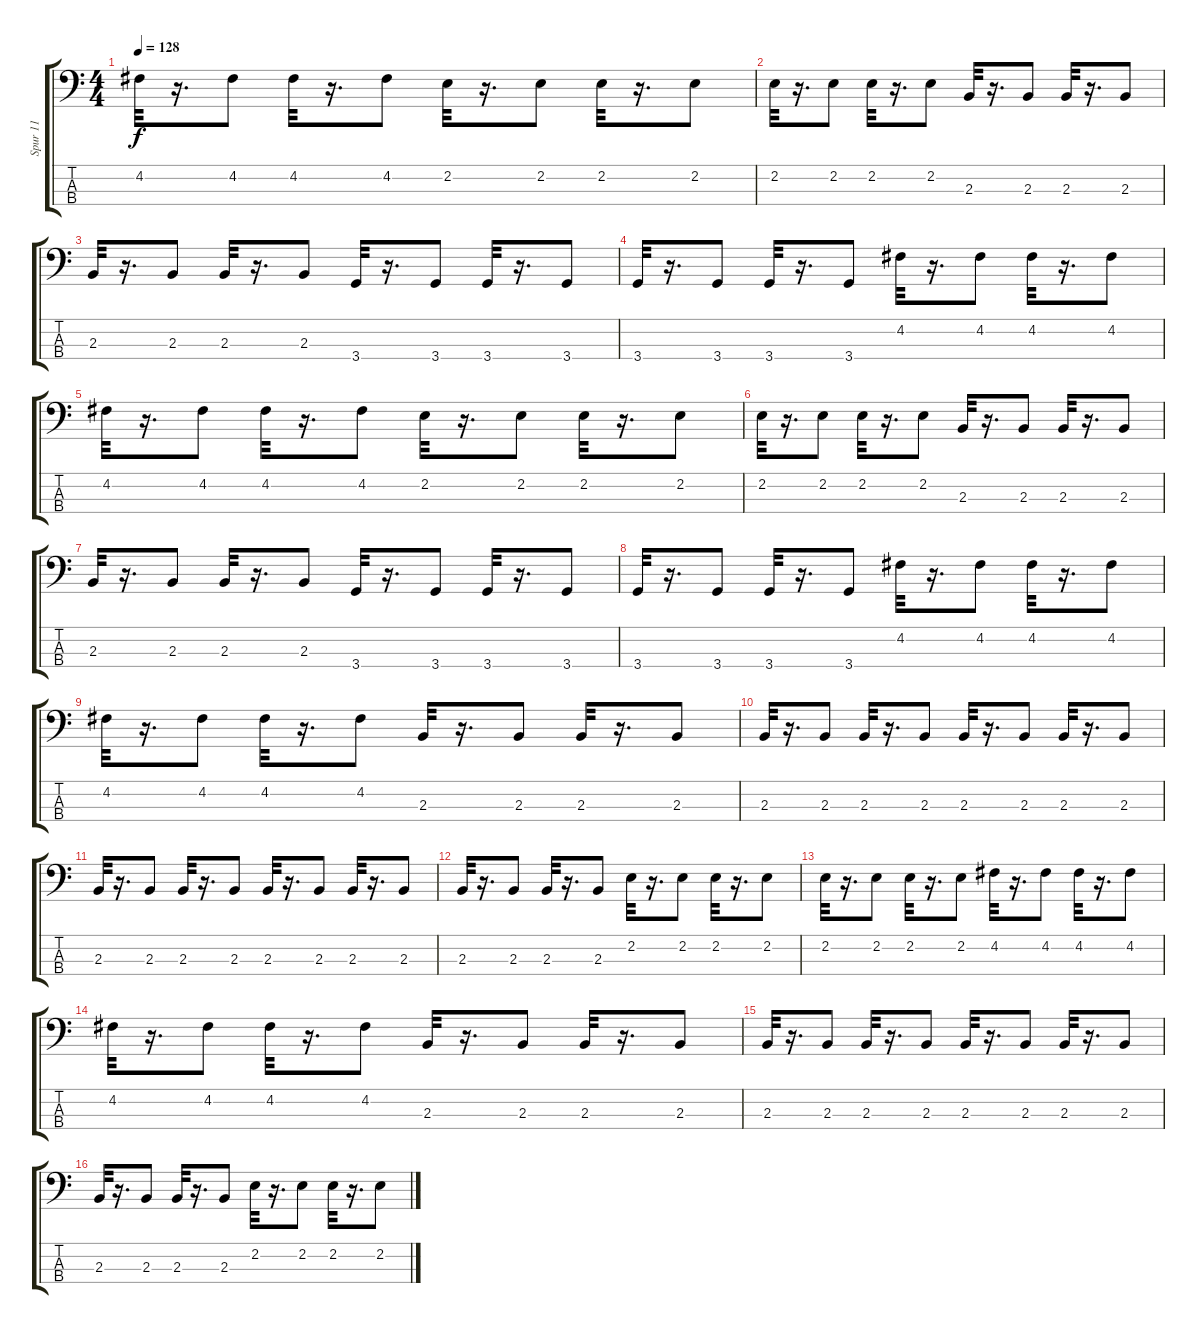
\track ("Spur 11" "Spur 11") {instrument electricbassfinger}
\staff {score tabs}
\tuning (G2 D2 A1 E1) {hide}
\ts (4 4)
\tempo 128
\clef f4
\ks c
4.2.32{dy f} r.16{d} 4.2.8 4.2.32 r.16{d} 4.2.8 2.2.32 r.16{d} 2.2.8 2.2.32 r.16{d} 2.2.8 |
2.2.32 r.16{d} 2.2.8 2.2.32 r.16{d} 2.2.8 2.3.32 r.16{d} 2.3.8 2.3.32 r.16{d} 2.3.8 |
2.3.32 r.16{d} 2.3.8 2.3.32 r.16{d} 2.3.8 3.4.32 r.16{d} 3.4.8 3.4.32 r.16{d} 3.4.8 |
3.4.32 r.16{d} 3.4.8 3.4.32 r.16{d} 3.4.8 4.2.32 r.16{d} 4.2.8 4.2.32 r.16{d} 4.2.8 |
4.2.32 r.16{d} 4.2.8 4.2.32 r.16{d} 4.2.8 2.2.32 r.16{d} 2.2.8 2.2.32 r.16{d} 2.2.8 |
2.2.32 r.16{d} 2.2.8 2.2.32 r.16{d} 2.2.8 2.3.32 r.16{d} 2.3.8 2.3.32 r.16{d} 2.3.8 |
2.3.32 r.16{d} 2.3.8 2.3.32 r.16{d} 2.3.8 3.4.32 r.16{d} 3.4.8 3.4.32 r.16{d} 3.4.8 |
3.4.32 r.16{d} 3.4.8 3.4.32 r.16{d} 3.4.8 4.2.32 r.16{d} 4.2.8 4.2.32 r.16{d} 4.2.8 |
4.2.32 r.16{d} 4.2.8 4.2.32 r.16{d} 4.2.8 2.3.32 r.16{d} 2.3.8 2.3.32 r.16{d} 2.3.8 |
2.3.32 r.16{d} 2.3.8 2.3.32 r.16{d} 2.3.8 2.3.32 r.16{d} 2.3.8 2.3.32 r.16{d} 2.3.8 |
2.3.32 r.16{d} 2.3.8 2.3.32 r.16{d} 2.3.8 2.3.32 r.16{d} 2.3.8 2.3.32 r.16{d} 2.3.8 |
2.3.32 r.16{d} 2.3.8 2.3.32 r.16{d} 2.3.8 2.2.32 r.16{d} 2.2.8 2.2.32 r.16{d} 2.2.8 |
2.2.32 r.16{d} 2.2.8 2.2.32 r.16{d} 2.2.8 4.2.32 r.16{d} 4.2.8 4.2.32 r.16{d} 4.2.8 |
4.2.32 r.16{d} 4.2.8 4.2.32 r.16{d} 4.2.8 2.3.32 r.16{d} 2.3.8 2.3.32 r.16{d} 2.3.8 |
2.3.32 r.16{d} 2.3.8 2.3.32 r.16{d} 2.3.8 2.3.32 r.16{d} 2.3.8 2.3.32 r.16{d} 2.3.8 |
2.3.32 r.16{d} 2.3.8 2.3.32 r.16{d} 2.3.8 2.2.32 r.16{d} 2.2.8 2.2.32 r.16{d} 2.2.8
